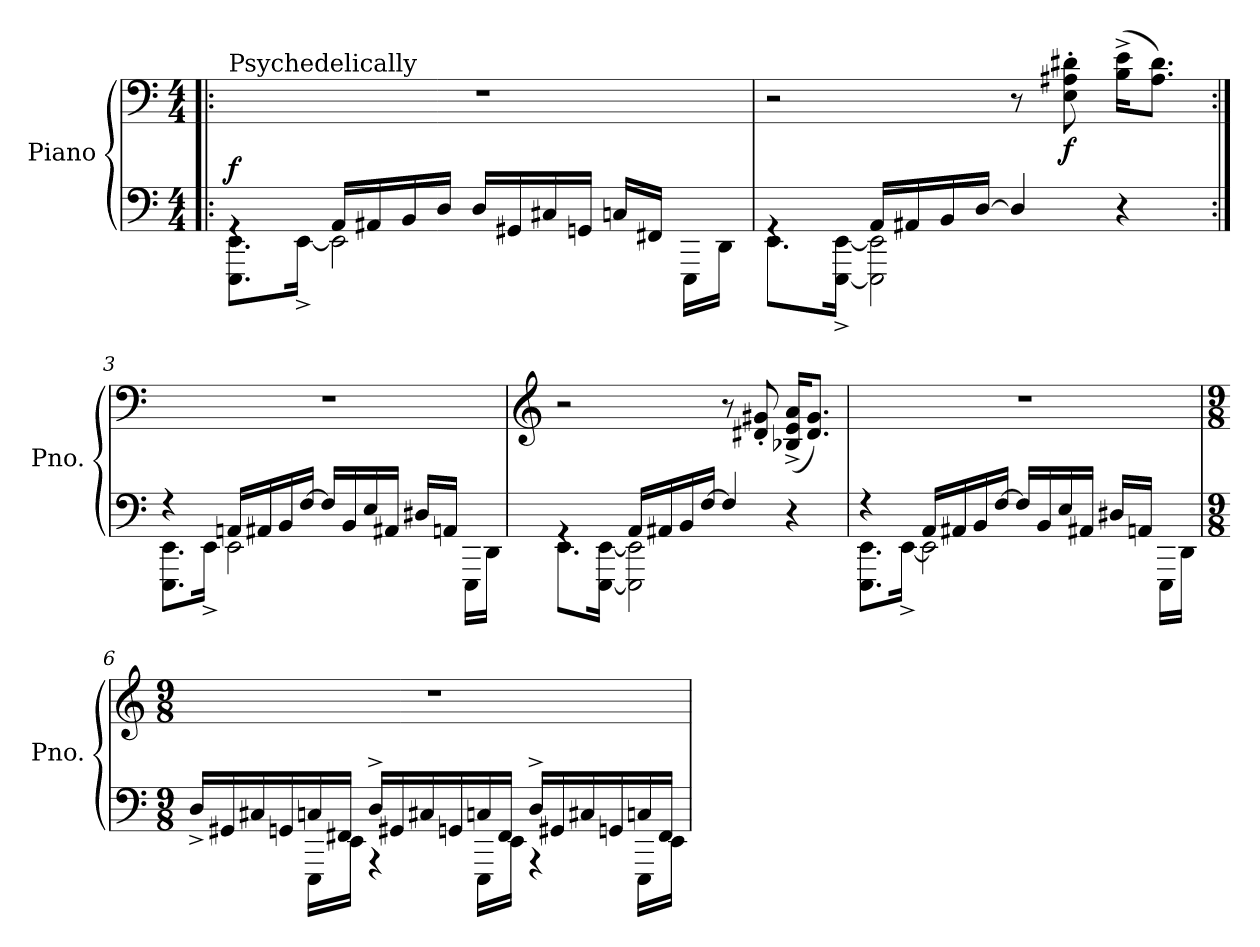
**kern	**kern	**dynam
*part1	*part1	*part1
*staff2	*staff1	*staff1/2
*I"Piano	*	*
*I'Pno.	*	*
*clefF4	*clefF4	*
*k[]	*k[]	*
*M4/4	*M4/4	*
*MM126	*MM126	*
=1!|:	=1!|:	=1!|:
*^	*	*
!	!	!LO:TX:a:t=Psychedelically	!
!	!	!	!LO:DY:a=2
4rGG	8.EEE\ 8.EE\L	1r	f
.	[16EE^\Jk	.	.
16AA/LL	2EE\]	.	.
16AA#X/	.	.	.
16BB/	.	.	.
16D/JJ	.	.	.
16D/LL	.	.	.
16GG#X/	.	.	.
16C#X/	.	.	.
16GGn/JJ	.	.	.
16Cn/LL	8ryy	.	.
16FF#X/JJ	.	.	.
8ryy	16EEE\LL	.	.
.	16DD\JJ	.	.
=2	=2	=2	=2
4rGG	8.EE\L	2r	.
.	[16EEE\^ [16EE\^Jk	.	.
16AA/LL	2EEE\] 2EE\]	.	.
16AA#X/	.	.	.
16BB/	.	.	.
[16D/JJ	.	.	.
4D/]	.	8r	.
!	!	!	!LO:DY:b
.	.	8E\' 8A#X\' 8d#X\'	f
4r	4ryy	(>16B\^ 16e\^KL	.
.	.	8.A#\ 8.d#\J)	.
!!LO:LB:g=z
=3:|!	=3:|!	=3:|!	=3:|!
4r	8.EEE\ 8.EE\L	1r	.
.	16EE^\Jk	.	.
16AAn/LL	2EE\	.	.
16AA#X/	.	.	.
16BB/	.	.	.
[16F/JJ	.	.	.
16F/LL]	.	.	.
16BB/	.	.	.
16E/	.	.	.
16AA#X/JJ	.	.	.
16D#X/LL	8ryy	.	.
16AAn/JJ	.	.	.
8ryy	16EEE\LL	.	.
.	16DD\JJ	.	.
=4	=4	=4	=4
*	*	*clefG2	*
4rGG	8.EE\L	2r	.
.	[16EEE\ [16EE\Jk	.	.
16AA/LL	2EEE\] 2EE\]	.	.
16AA#X/	.	.	.
16BB/	.	.	.
[16F/JJ	.	.	.
4F/]	.	8r	.
.	.	8d#X/' 8g#X/'	.
4r	4ryy	(<16B-X/^ 16e/^ 16a/^KL	.
.	.	8.d#/ 8.g#/J)	.
!!LO:LB:g=z
=5	=5	=5	=5
4r	8.EEE\ 8.EE\L	1r	.
.	[16EE^\Jk	.	.
16AA/LL	2EE\]	.	.
16AA#X/	.	.	.
16BB/	.	.	.
[16F/JJ	.	.	.
16F/LL]	.	.	.
16BB/	.	.	.
16E/	.	.	.
16AA#X/JJ	.	.	.
16D#X/LL	8ryy	.	.
16AAn/JJ	.	.	.
8ryy	16EEE\LL	.	.
.	16DD\JJ	.	.
=6	=6	=6	=6
*M9/8	*	*M9/8	*
16D^/LL	4ryy	8%9r	.
16GG#X/	.	.	.
16C#X/	.	.	.
16GGn/	.	.	.
16Cn/	16EEE\LL	.	.
16FF#X/JJ	16EE\JJ	.	.
16D^/LL	4r	.	.
16GG#X/	.	.	.
16C#X/	.	.	.
16GGn/	.	.	.
16Cn/	16EEE\LL	.	.
16FF#/JJ	16EE\JJ	.	.
16D^/LL	4r	.	.
16GG#X/	.	.	.
16C#X/	.	.	.
16GGn/	.	.	.
16Cn/	16EEE\LL	.	.
16FF#/JJ	16EE\JJ	.	.
*v	*v	*	*
=	=	=
*-	*-	*-
